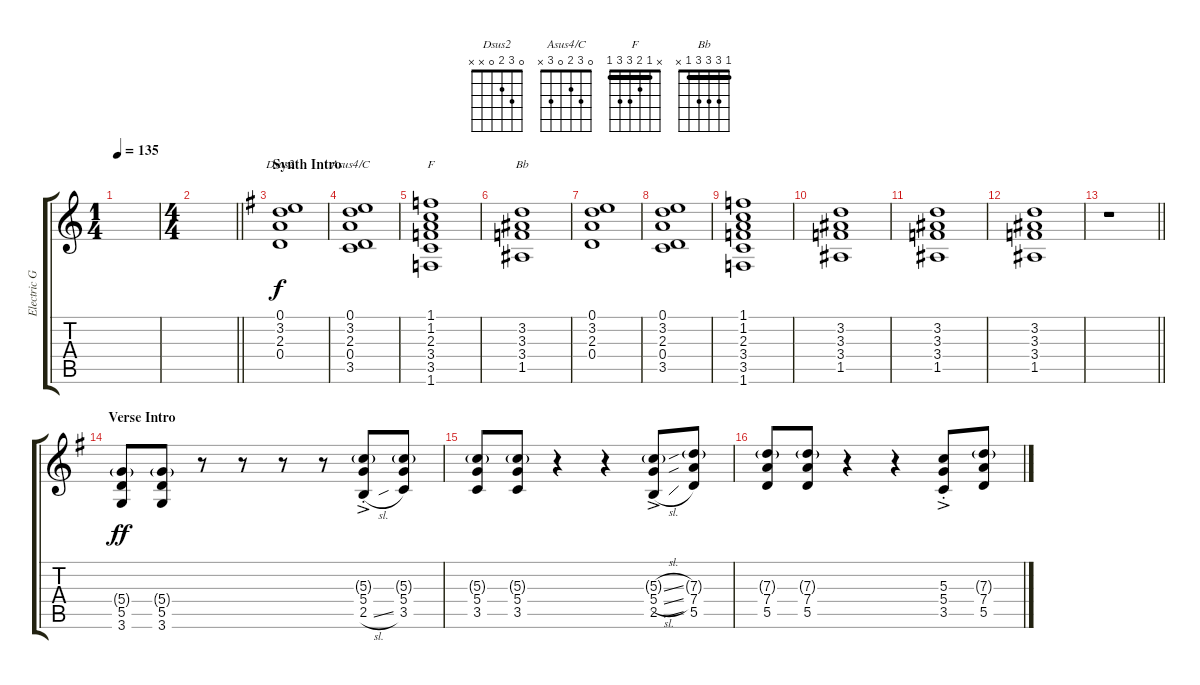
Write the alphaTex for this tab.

\track ("Electric Guitar" "Electric G") {instrument overdrivenguitar}
\staff {score tabs}
\tuning (E4 B3 G3 D3 A2 E2) {hide}
\chord ("Dsus2" 0 3 2 0 x x)
\chord ("Asus4/C" 0 3 2 0 3 x)
\chord ("F" x 1 2 3 3 1) {barre 1}
\chord ("Bb" 1 3 3 3 1 x) {barre 1}
\ts (1 4)
\tempo 135
\clef g2
\ks c
|
\ts (4 4)
\barLineRight lightlight
|
\section ("" "Synth Intro")
\ks g
(0.1 3.2 2.3 0.4).1{ch "Dsus2"} |
(0.1 3.2 2.3 0.4 3.5).1{ch "Asus4/C"} |
(1.1 1.2 2.3 3.4 3.5 1.6).1{ch "F"} |
(3.2 3.3 3.4 1.5).1{ch "Bb"} |
(0.1 3.2 2.3 0.4).1 |
(0.1 3.2 2.3 0.4 3.5).1 |
(1.1 1.2 2.3 3.4 3.5 1.6).1 |
(3.2 3.3 3.4 1.5).1 |
(3.2 3.3 3.4 1.5).1 |
(3.2 3.3 3.4 1.5).1 |
\barLineRight lightlight
r.1 |
\section ("" "Verse Intro")
(5.4{g} 5.5 3.6).8{dy ff} (5.4{g} 5.5 3.6).8 r.8 r.8 r.8 r.8 (5.3{g st} 5.4{ac st} 2.5{sl}).8 (5.3{g} 5.4 3.5).8 |
(5.3{g} 5.4 3.5).8 (5.3{g} 5.4 3.5).8 r.4 r.4 (5.3{sl g} 5.4{sl ac} 2.5{sl}).8 (7.3{g} 7.4 5.5).8 |
(7.3{g} 7.4 5.5).8 (7.3{g} 7.4 5.5).8 r.4 r.4 (5.3{ac st} 5.4{ac st} 3.5).8 (7.3{g} 7.4 5.5).8
